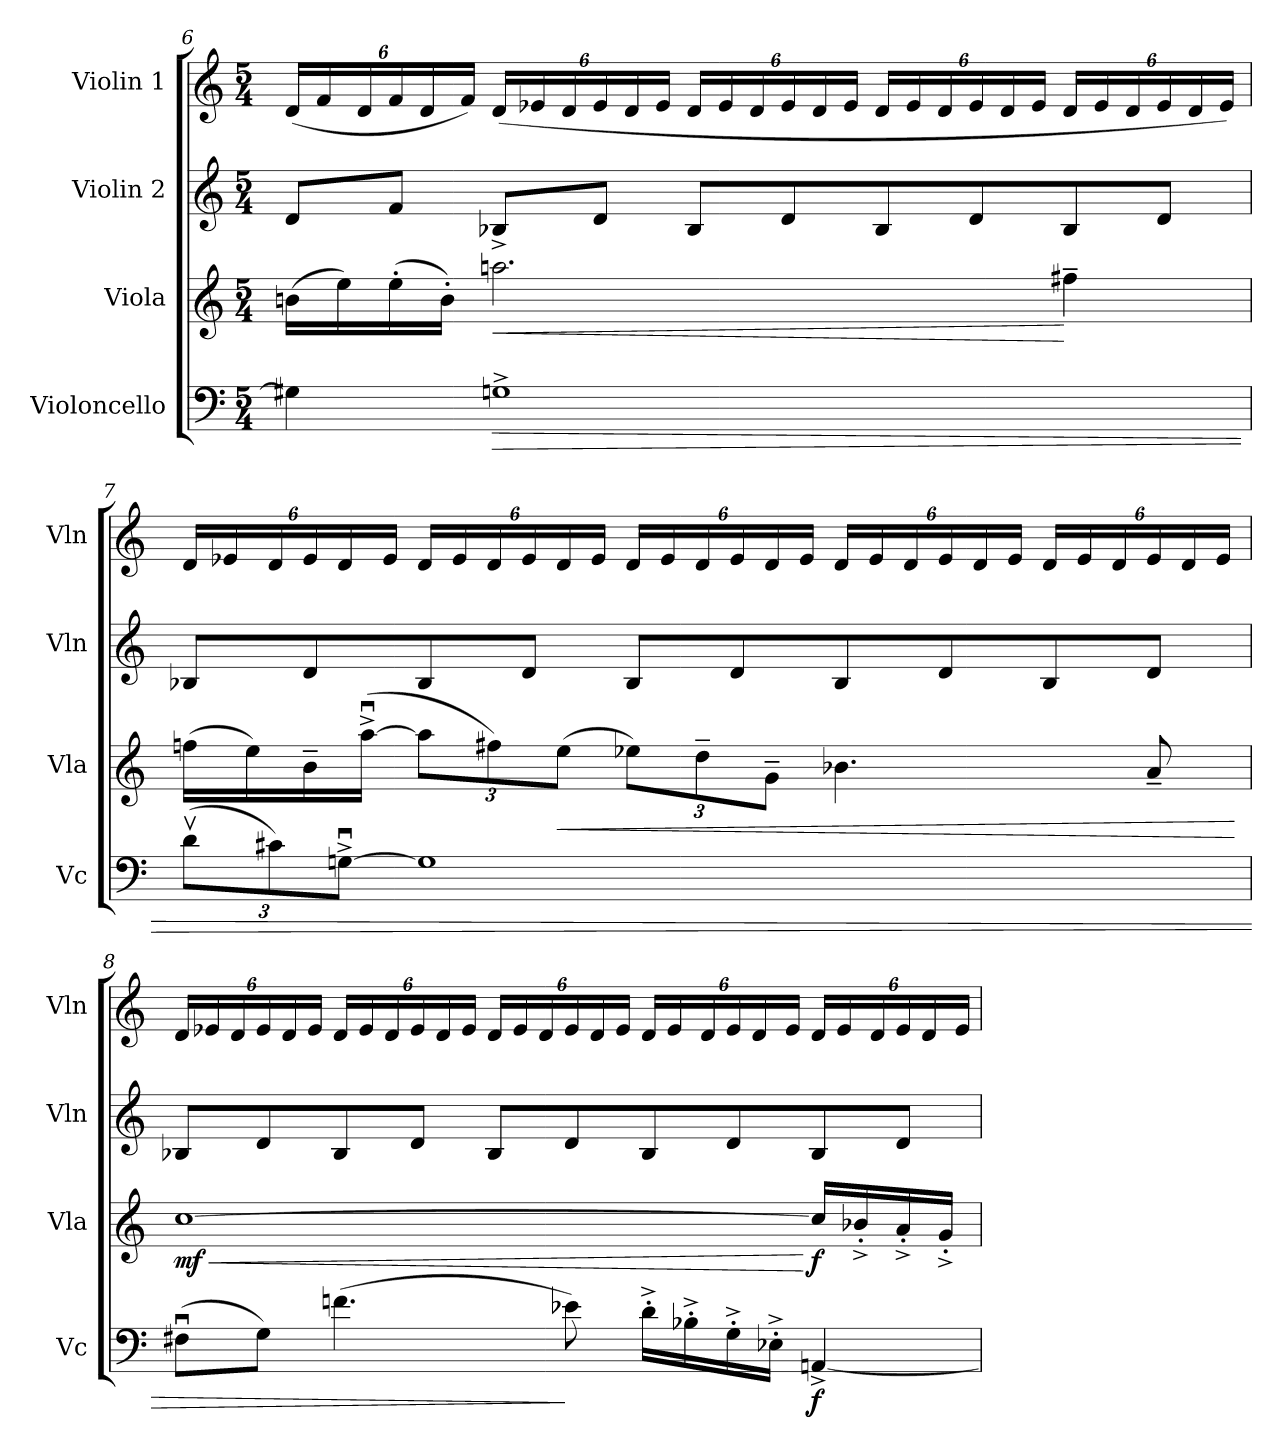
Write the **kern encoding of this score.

**kern	**dynam	**kern	**dynam	**kern	**kern
*part4	*part4	*part3	*part3	*part2	*part1
*staff4	*staff4	*staff3	*staff3	*staff2	*staff1
*I"Violoncello	*	*I"Viola	*	*I"Violin 2	*I"Violin 1
*I'Vc	*	*I'Vla	*	*I'Vln	*I'Vln
!!LO:LB:g=z
*clefF4	*	*clefG2	*	*clefG2	*clefG2
*k[]	*	*k[]	*	*k[]	*k[]
*M5/4	*	*M5/4	*	*M5/4	*M5/4
=6	=6	=6	=6	=6	=6
*^	*	*	*	*	*
4G#X\]	4ryy	.	(16bn\LL	.	8d/L	(24d/LL
.	.	.	.	.	.	24f/
.	.	.	16ee\)	.	.	.
.	.	.	.	.	.	24d/
.	.	.	(16ee'\	.	8f/J	24f/
.	.	.	.	.	.	24d/
.	.	.	16b'\JJ)	.	.	.
.	.	.	.	.	.	24f/JJ)
!	!	!LO:HP:b	!	!LO:HP:b	!	!
1Gn^	4ryy	>	2.aan\	<	8B-X^>/L	(24d/LL
.	.	.	.	.	.	24e-X/
.	.	.	.	.	.	24d/
.	.	.	.	.	8d/J	24e-/
.	.	.	.	.	.	24d/
.	.	.	.	.	.	24e-/JJ
.	4ryy	.	.	.	8B-/L	24d/LL
.	.	.	.	.	.	24e-/
.	.	.	.	.	.	24d/
.	.	.	.	.	8d/	24e-/
.	.	.	.	.	.	24d/
.	.	.	.	.	.	24e-/JJ
.	4ryy	.	.	.	8B-/	24d/LL
.	.	.	.	.	.	24e-/
.	.	.	.	.	.	24d/
.	.	.	.	.	8d/	24e-/
.	.	.	.	.	.	24d/
.	.	.	.	.	.	24e-/JJ
.	4ryy	.	4ff#X~\	[	8B-/	24d/LL
.	.	.	.	.	.	24e-/
.	.	.	.	.	.	24d/
.	.	.	.	.	8d/J	24e-/
.	.	.	.	.	.	24d/
.	.	.	.	.	.	24e-/JJ)
*v	*v	*	*	*	*	*
!!LO:LB:g=z
=7	=7	=7	=7	=7	=7
*Xbrackettup	*	*	*	*	*
(12dv\L	.	(16ffn\LL	.	8B-X/L	24d/LL
.	.	.	.	.	24e-X/
.	.	16ee\)	.	.	.
12c#X\)	.	.	.	.	24d/
.	.	16b~\	.	8d/	24e-/
[12Gnu^\J	.	.	.	.	24d/
.	.	([16aau^\JJ	.	.	.
.	.	.	.	.	24e-/JJ
*	*	*Xbrackettup	*	*	*
1G]	.	12aa\L]	.	8B-/	24d/LL
.	.	.	.	.	24e-/
.	.	12ff#X\)	.	.	24d/
.	.	.	.	8d/J	24e-/
!	!	!	!LO:HP:b	!	!
.	.	(12ee\J	<	.	24d/
.	.	.	.	.	24e-/JJ
.	.	12ee-X\L)	.	8B-/L	24d/LL
.	.	.	.	.	24e-/
.	.	12dd~\	.	.	24d/
.	.	.	.	8d/	24e-/
.	.	12g~\J	.	.	24d/
.	.	.	.	.	24e-/JJ
.	.	4.b-X\	.	8B-/	24d/LL
.	.	.	.	.	24e-/
.	.	.	.	.	24d/
.	.	.	.	8d/	24e-/
.	.	.	.	.	24d/
.	.	.	.	.	24e-/JJ
.	.	.	.	8B-/	24d/LL
.	.	.	.	.	24e-/
.	.	.	.	.	24d/
.	.	8a~/	.	8d/J	24e-/
.	.	.	.	.	24d/
.	.	.	.	.	24e-/JJ
.	.	.	[	.	.
!!LO:LB:g=z
=8	=8	=8	=8	=8	=8
!	!	!	!LO:HP:b	!	!
!	!	!	!LO:DY:n=1:b	!	!
(8F#Xu\L	.	[1cc	< mf	8B-X/L	24d/LL
.	.	.	.	.	24e-X/
.	.	.	.	.	24d/
8G\J)	.	.	.	8d/	24e-/
.	.	.	.	.	24d/
.	.	.	.	.	24e-/JJ
(4.fn\	.	.	.	8B-/	24d/LL
.	.	.	.	.	24e-/
.	.	.	.	.	24d/
.	.	.	.	8d/J	24e-/
.	.	.	.	.	24d/
.	.	.	.	.	24e-/JJ
.	.	.	.	8B-/L	24d/LL
.	.	.	.	.	24e-/
.	.	.	.	.	24d/
8e-X\)	]	.	.	8d/	24e-/
.	.	.	.	.	24d/
.	.	.	.	.	24e-/JJ
16d'^\LL	.	.	.	8B-/	24d/LL
.	.	.	.	.	24e-/
16B-X'^\	.	.	.	.	.
.	.	.	.	.	24d/
16G'^\	.	.	.	8d/	24e-/
.	.	.	.	.	24d/
16E-X'^\JJ	.	.	.	.	.
.	.	.	.	.	24e-/JJ
!	!LO:DY:b	!	!LO:DY:n=2:b	!	!
[4AAn^/	f	16cc/LL]	[ f	8B-/	24d/LL
.	.	.	.	.	24e-/
.	.	16b-X'^/	.	.	.
.	.	.	.	.	24d/
.	.	16a'^/	.	8d/J	24e-/
.	.	.	.	.	24d/
.	.	16g'^/JJ	.	.	.
.	.	.	.	.	24e-/JJ
=	=	=	=	=	=
*-	*-	*-	*-	*-	*-
